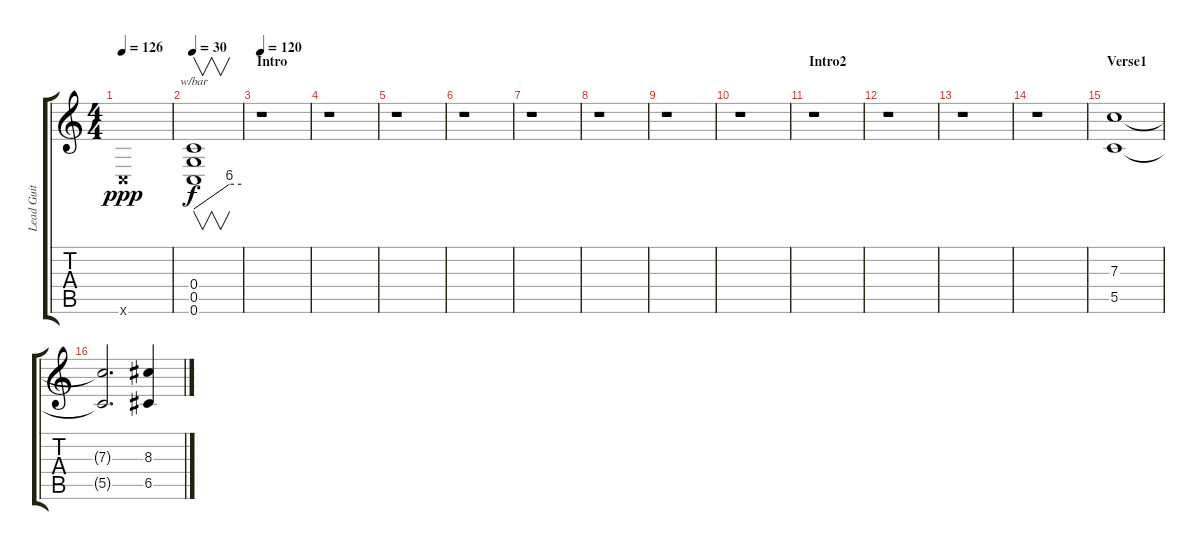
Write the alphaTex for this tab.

\track ("Lead Guit" "Lead Guit") {instrument overdrivenguitar}
\staff {score tabs}
\tuning (D4 A3 F3 C3 G2 C2) {hide}
\ts (4 4)
\tempo 126
\clef g2
\ks c
0.6{x}.1{dy ppp instrument overdrivenguitar} |
\tempo 30
(0.4 0.5 0.6).1{v tbe (custom default 0 0 45 24 60 24) dy f volume 4} |
\section ("" "Intro")
\tempo 120
r.1{volume 6} |
r.1 |
r.1 |
r.1 |
r.1 |
r.1 |
r.1 |
r.1 |
\section ("" "Intro2")
r.1 |
r.1 |
r.1 |
r.1 |
\section ("" "Verse1")
(7.3 5.5).1{volume 4} |
(7.3{t} 5.5{t}).2{d} (8.3 6.5).4
